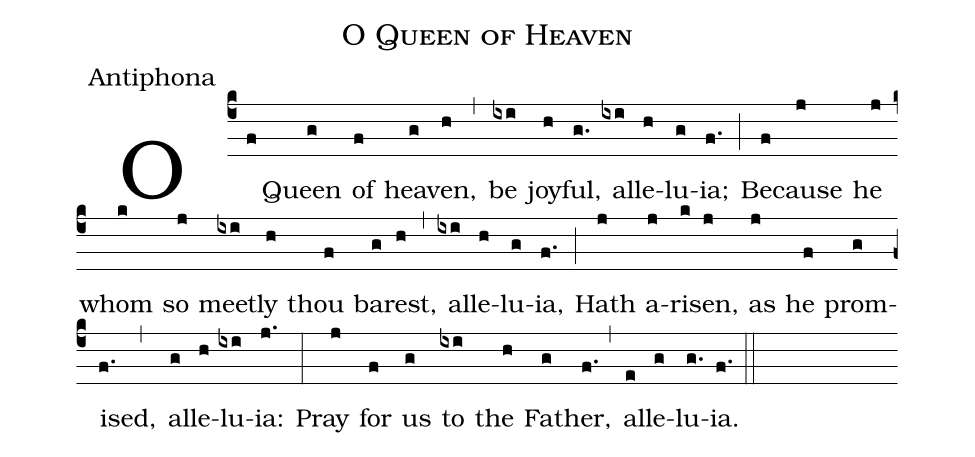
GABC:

name: O Queen of Heaven;
office-part:Antiphona;
%%
(c4)O(f) Queen(g) of(f) heav(g)en,(h) (,) be(ixi) joy(h)ful,(g.) al(ixi)le(h)lu(g)ia;(f.) (;)
Be(f)cause(j) he(j) whom(k) so(j) meet(ixi)ly(h) thou(f) bar(g)est,(h) (,) al(ixi)le(h)lu(g)ia,(f.) (;)
Hath(j) a(j)ris(k)en,(j) as(j) he(f) prom(g)ised,(f.) (,) al(g)le(h)lu(ixi)ia:(j.) (:)
Pray(j) for(f) us(g) to(ixi) the(h) Fa(g)ther,(f.) (,) al(e)le(g)lu(g.)ia.(f.) (::)
